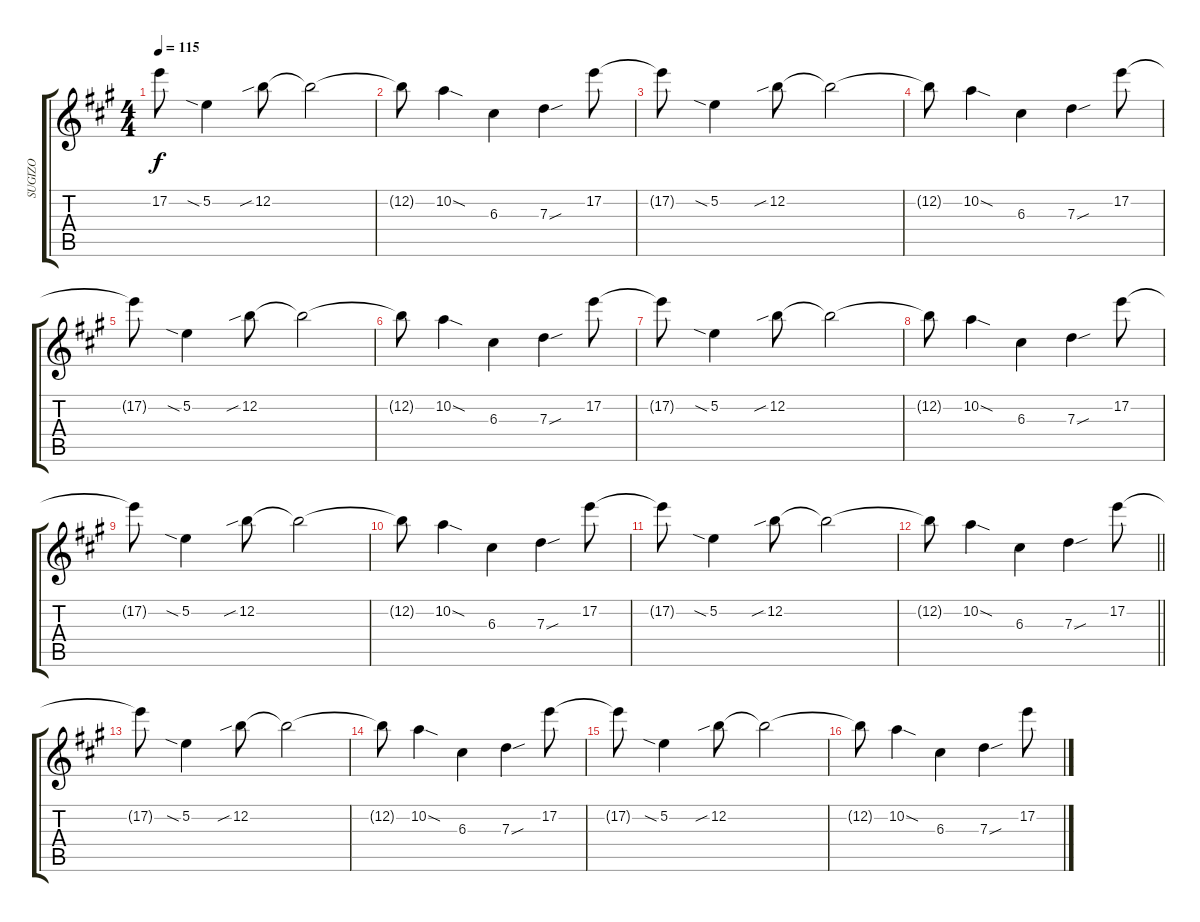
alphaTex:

\track ("SUGIZO" "SUGIZO") {instrument distortionguitar}
\staff {score tabs}
\tuning (E4 B3 G3 D3 A2 E2) {hide}
\ts (4 4)
\tempo 115
\clef g2
\ks a
17.2{t}.8{dy f} 5.2{sia}.4 12.2{sib}.8 12.2{t}.2 |
12.2{t}.8 10.2{sod}.4 6.3.4 7.3{sou}.4 17.2.8 |
17.2{t}.8 5.2{sia}.4 12.2{sib}.8 12.2{t}.2 |
12.2{t}.8 10.2{sod}.4 6.3.4 7.3{sou}.4 17.2.8 |
17.2{t}.8 5.2{sia}.4 12.2{sib}.8 12.2{t}.2 |
12.2{t}.8 10.2{sod}.4 6.3.4 7.3{sou}.4 17.2.8 |
17.2{t}.8 5.2{sia}.4 12.2{sib}.8 12.2{t}.2 |
12.2{t}.8 10.2{sod}.4 6.3.4 7.3{sou}.4 17.2.8 |
17.2{t}.8 5.2{sia}.4 12.2{sib}.8 12.2{t}.2 |
12.2{t}.8 10.2{sod}.4 6.3.4 7.3{sou}.4 17.2.8 |
17.2{t}.8 5.2{sia}.4 12.2{sib}.8 12.2{t}.2 |
\barLineRight lightlight
12.2{t}.8 10.2{sod}.4 6.3.4 7.3{sou}.4 17.2.8 |
17.2{t}.8 5.2{sia}.4 12.2{sib}.8 12.2{t}.2 |
12.2{t}.8 10.2{sod}.4 6.3.4 7.3{sou}.4 17.2.8 |
17.2{t}.8 5.2{sia}.4 12.2{sib}.8 12.2{t}.2 |
12.2{t}.8 10.2{sod}.4 6.3.4 7.3{sou}.4 17.2.8
